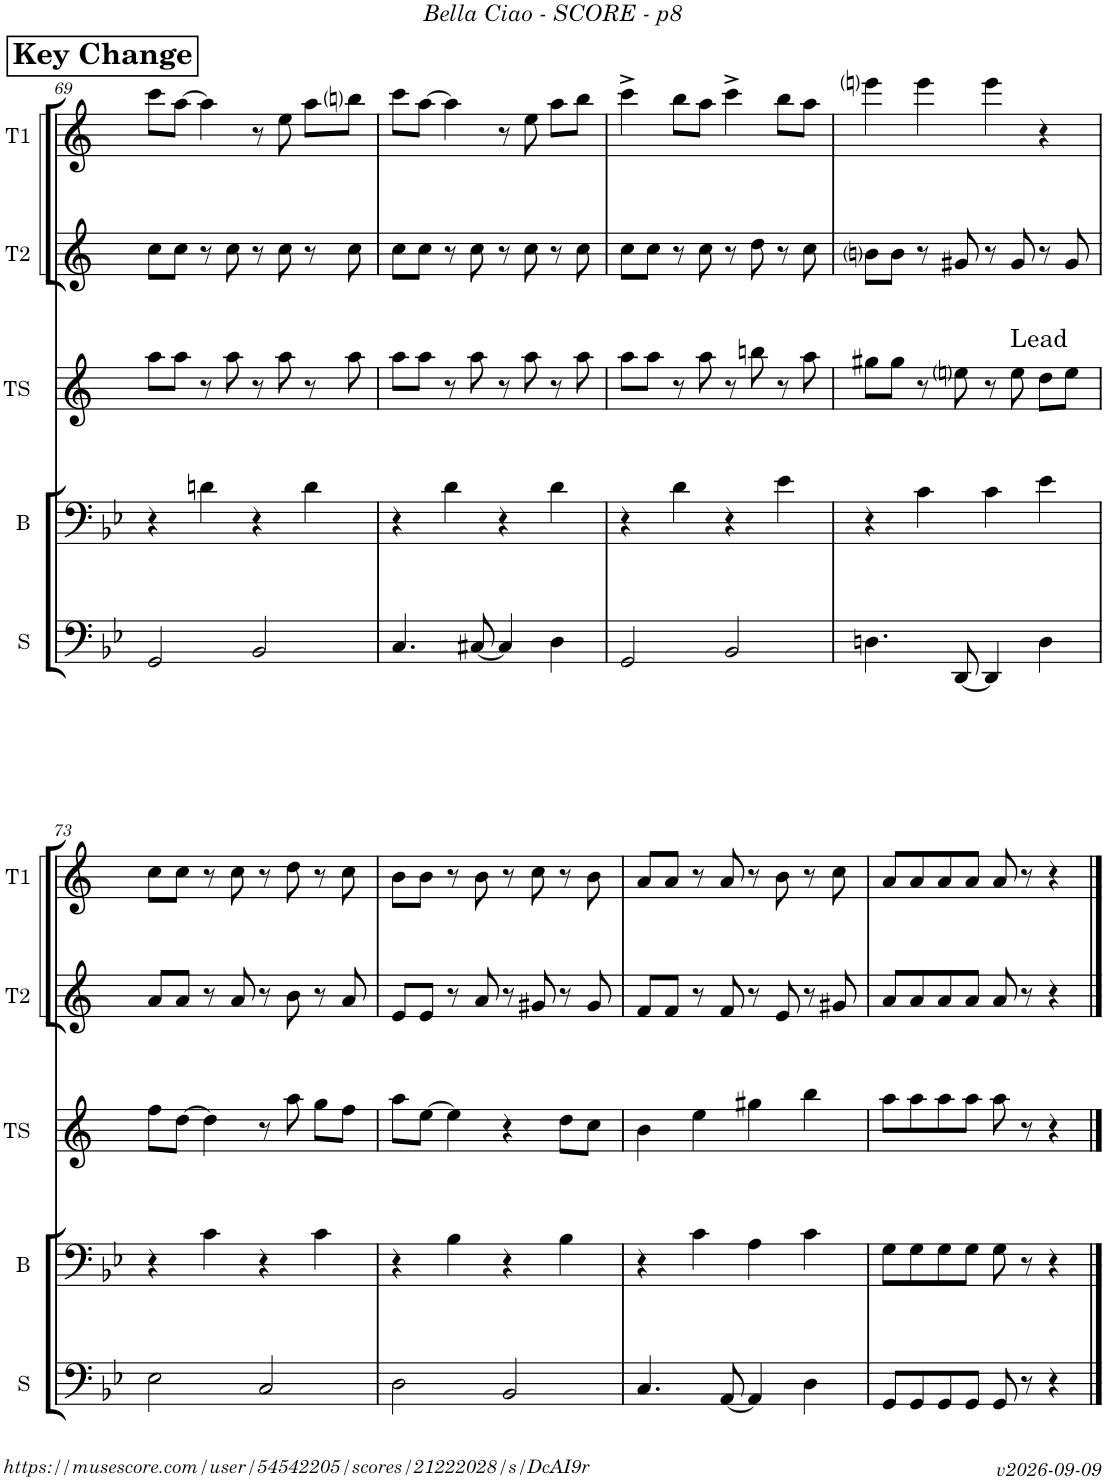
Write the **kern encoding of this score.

**kern	**kern	**kern	**kern	**kern
*part5	*part4	*part3	*part2	*part1
*staff5	*staff4	*staff3	*staff2	*staff1
*I"Sousa	*I"Trombone	*I"Tenor Sax	*I"Trumpet 2	*I"Trumpet 1
*I'S	*	*I'TS	*I'T2	*I'T1
!!LO:PB:g=z
*clefF4	*clefF4	*clefG2	*clefG2	*clefG2
*	*	*Trd8c14	*Trd1c2	*Trd1c2
*k[b-e-]	*k[b-e-]	*k[]	*k[]	*k[]
*M4/4	*M4/4	*M4/4	*M4/4	*M4/4
!!LO:REH:place=s1:a:B:fs=14:t=Key Change
=69	=69	=69	=69	=69
2GG/	4r	8aa\L	8cc\L	8ccc\L
.	.	8aa\J	8cc\J	[8aa\J
.	4dn\	8r	8r	4aa\]
.	.	8aa\	8cc\	.
2BB-/	4r	8r	8r	8r
.	.	8aa\	8cc\	8ee\
.	4d\	8r	8r	8aa\L
.	.	8aa\	8cc\	8bbni\J
=70	=70	=70	=70	=70
4.C/	4r	8aa\L	8cc\L	8ccc\L
.	.	8aa\J	8cc\J	[8aa\J
.	4d\	8r	8r	4aa\]
[8C#X/	.	8aa\	8cc\	.
4C#/]	4r	8r	8r	8r
.	.	8aa\	8cc\	8ee\
4D\	4d\	8r	8r	8aa\L
.	.	8aa\	8cc\	8bb\J
=71	=71	=71	=71	=71
2GG/	4r	8aa\L	8cc\L	4ccc^\
.	.	8aa\J	8cc\J	.
.	4d\	8r	8r	8bb\L
.	.	8aa\	8cc\	8aa\J
2BB-/	4r	8r	8r	4ccc^\
.	.	8bbn\	8dd\	.
.	4e-\	8r	8r	8bb\L
.	.	8aa\	8cc\	8aa\J
=72	=72	=72	=72	=72
4.Dn\	4r	8gg#X\L	8bni\L	4eeeni\
.	.	8gg#\J	8b\J	.
.	4c\	8r	8r	4eee\
[8DD/	.	8eeni\	8g#X/	.
4DD/]	4c\	8r	8r	4eee\
!	!	!LO:TX:a:t=Lead	!	!
.	.	8ee\	8g#/	.
4D\	4e-\	8dd\L	8r	4r
.	.	8ee\J	8g#/	.
!!LO:LB:g=z
=73	=73	=73	=73	=73
2E-\	4r	8ff\L	8a/L	8cc\L
.	.	[8dd\J	8a/J	8cc\J
.	4c\	4dd\]	8r	8r
.	.	.	8a/	8cc\
2C/	4r	8r	8r	8r
.	.	8aa\	8b\	8dd\
.	4c\	8gg\L	8r	8r
.	.	8ff\J	8a/	8cc\
=74	=74	=74	=74	=74
2D\	4r	8aa\L	8e/L	8b\L
.	.	[8ee\J	8e/J	8b\J
.	4B-\	4ee\]	8r	8r
.	.	.	8a/	8b\
2BB-/	4r	4r	8r	8r
.	.	.	8g#X/	8cc\
.	4B-\	8dd\L	8r	8r
.	.	8cc\J	8g#/	8b\
=75	=75	=75	=75	=75
4.C/	4r	4b\	8f/L	8a/L
.	.	.	8f/J	8a/J
.	4c\	4ee\	8r	8r
[8AA/	.	.	8f/	8a/
4AA/]	4A\	4gg#X\	8r	8r
.	.	.	8e/	8b\
4D\	4c\	4bb\	8r	8r
.	.	.	8g#X/	8cc\
=76	=76	=76	=76	=76
8GG/L	8G\L	8aa\L	8a/L	8a/L
8GG/	8G\	8aa\	8a/	8a/
8GG/	8G\	8aa\	8a/	8a/
8GG/J	8G\J	8aa\J	8a/J	8a/J
8GG/	8G\	8aa\	8a/	8a/
8r	8r	8r	8r	8r
4r	4r	4r	4r	4r
==	==	==	==	==
*-	*-	*-	*-	*-
